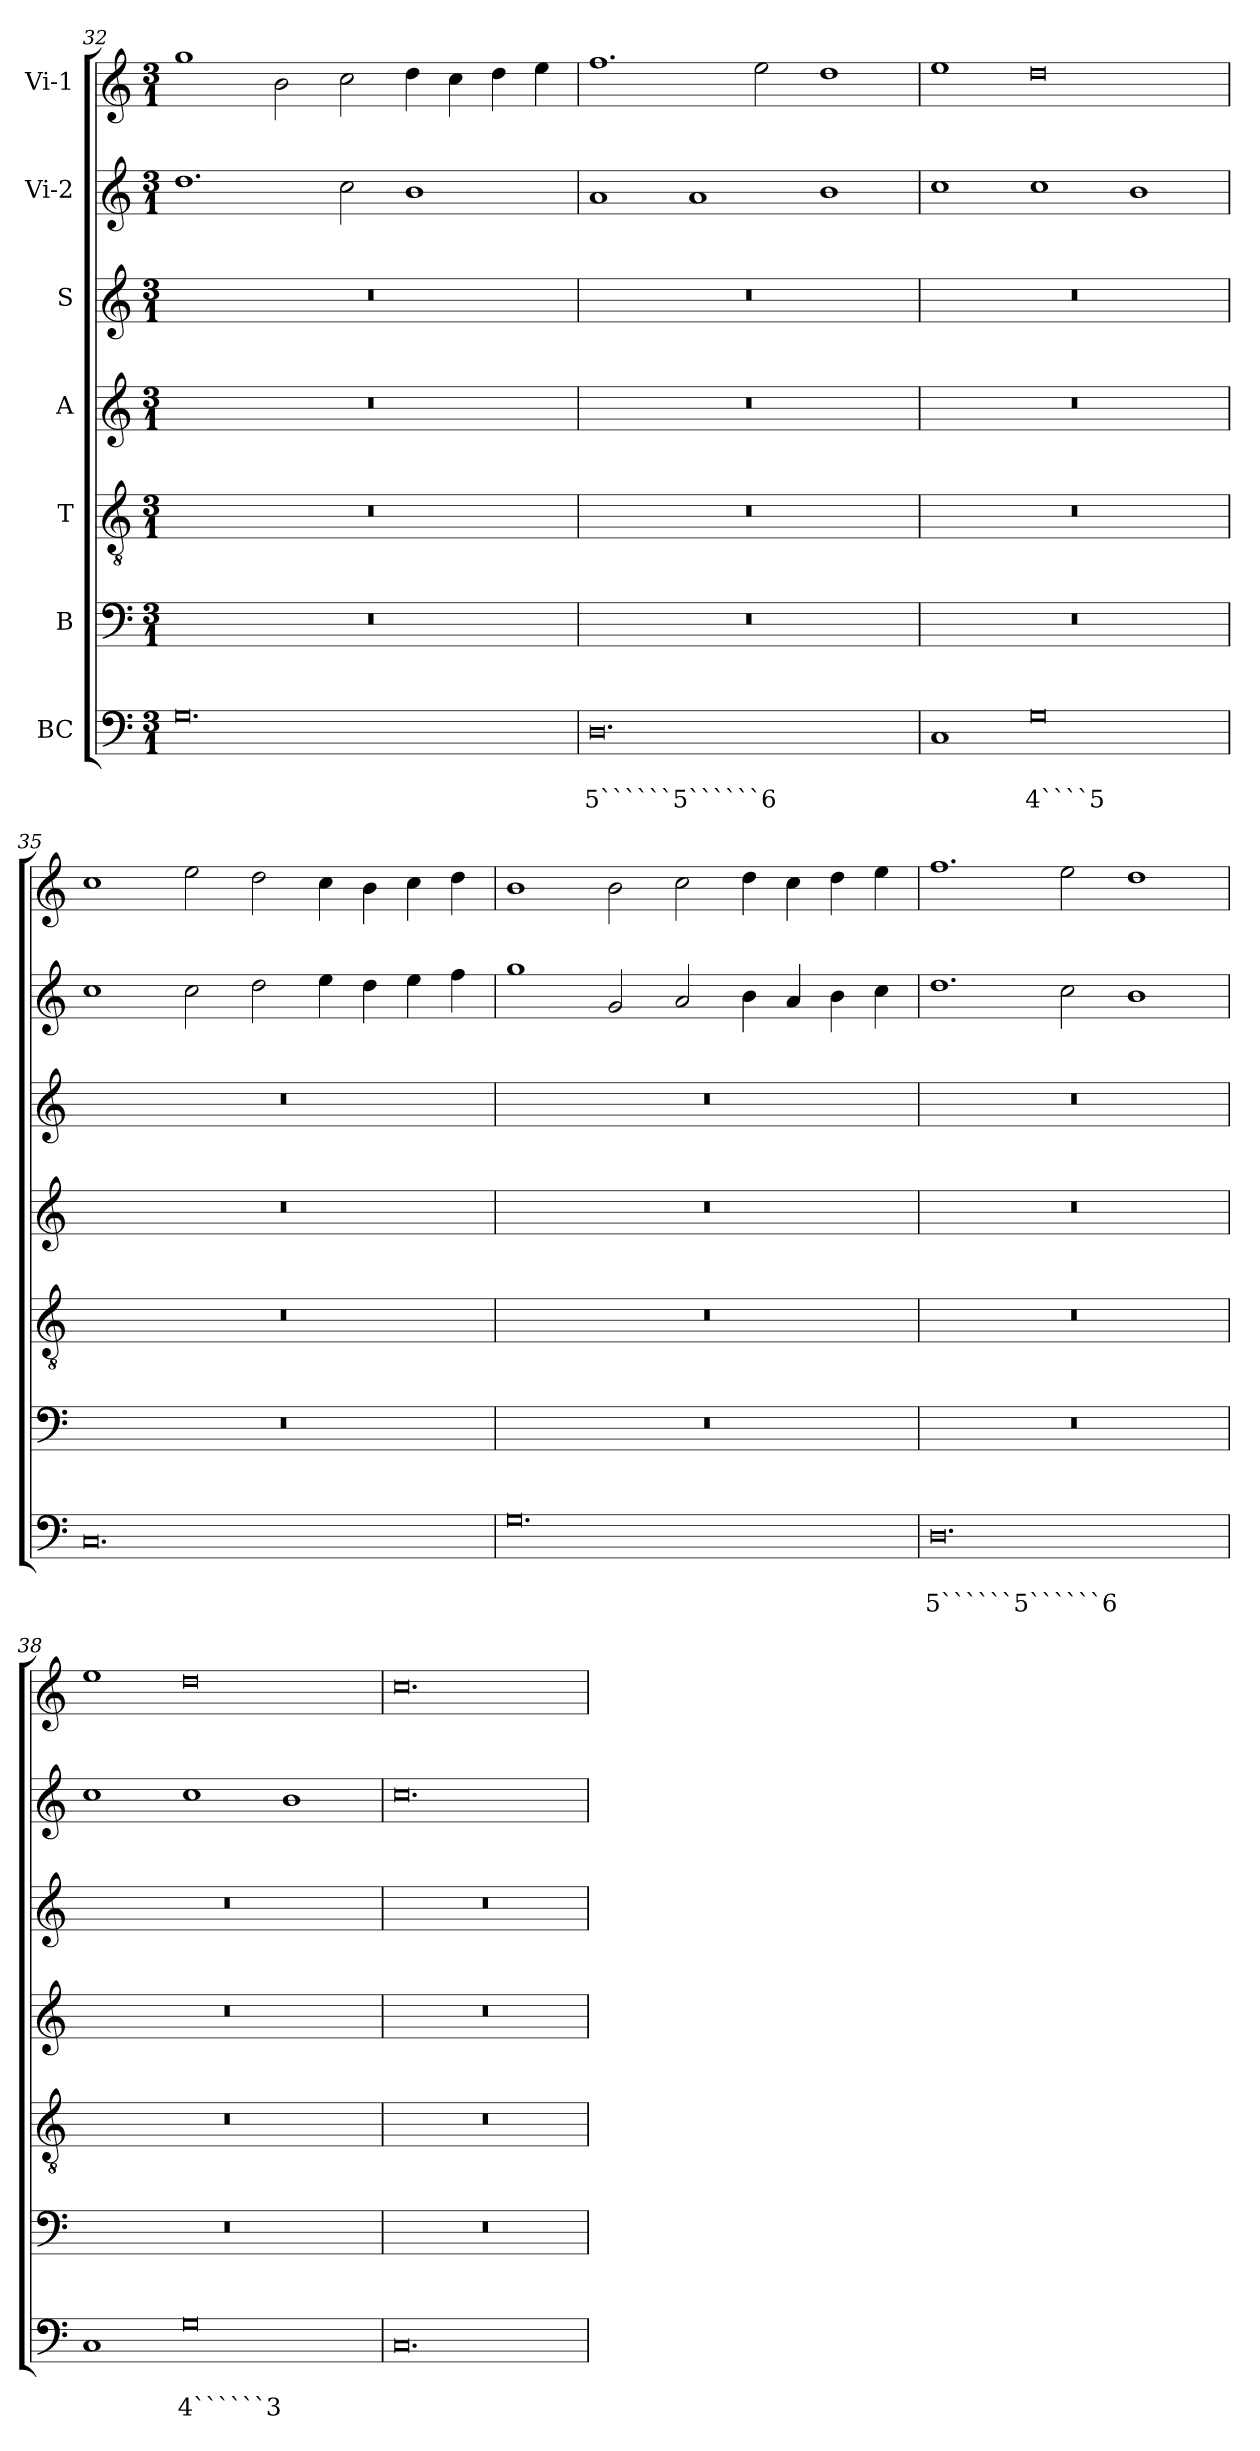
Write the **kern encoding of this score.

**kern	**text	**text	**kern	**kern	**kern	**kern	**kern	**kern
*part7	*part7	*part7	*part6	*part5	*part4	*part3	*part2	*part1
*staff7	*staff7	*staff7	*staff6	*staff5	*staff4	*staff3	*staff2	*staff1
*I"BC	*	*	*I"B	*I"T	*I"A	*I"S	*I"Vi-2	*I"Vi-1
*clefF4	*	*	*clefF4	*clefGv2	*clefG2	*clefG2	*clefG2	*clefG2
*k[]	*	*	*k[]	*k[]	*k[]	*k[]	*k[]	*k[]
*C:	*	*	*C:	*C:	*C:	*C:	*C:	*C:
*M3/1	*	*	*M3/1	*M3/1	*M3/1	*M3/1	*M3/1	*M3/1
=32	=32	=32	=32	=32	=32	=32	=32	=32
0.G	.	.	0.r	0.r	0.r	0.r	1.dd	1gg
.	.	.	.	.	.	.	.	2b\
.	.	.	.	.	.	.	2cc\	2cc\
.	.	.	.	.	.	.	1b	4dd\
.	.	.	.	.	.	.	.	4cc\
.	.	.	.	.	.	.	.	4dd\
.	.	.	.	.	.	.	.	4ee\
=33	=33	=33	=33	=33	=33	=33	=33	=33
!	!	!LO:LY:b	!	!	!	!	!	!
0.D	.	5``````5``````6	0.r	0.r	0.r	0.r	1a	1.ff
.	.	.	.	.	.	.	1a	.
.	.	.	.	.	.	.	.	2ee\
.	.	.	.	.	.	.	1b	1dd
!!LO:LB:g=z
=34	=34	=34	=34	=34	=34	=34	=34	=34
1C	.	.	0.r	0.r	0.r	0.r	1cc	1ee
!	!	!LO:LY:b	!	!	!	!	!	!
0G	.	4````5	.	.	.	.	1cc	0dd
.	.	.	.	.	.	.	1b	.
=35	=35	=35	=35	=35	=35	=35	=35	=35
0.C	.	.	0.r	0.r	0.r	0.r	1cc	1cc
.	.	.	.	.	.	.	2cc\	2ee\
.	.	.	.	.	.	.	2dd\	2dd\
.	.	.	.	.	.	.	4ee\	4cc\
.	.	.	.	.	.	.	4dd\	4b\
.	.	.	.	.	.	.	4ee\	4cc\
.	.	.	.	.	.	.	4ff\	4dd\
=36	=36	=36	=36	=36	=36	=36	=36	=36
0.G	.	.	0.r	0.r	0.r	0.r	1gg	1b
.	.	.	.	.	.	.	2g/	2b\
.	.	.	.	.	.	.	2a/	2cc\
.	.	.	.	.	.	.	4b\	4dd\
.	.	.	.	.	.	.	4a/	4cc\
.	.	.	.	.	.	.	4b\	4dd\
.	.	.	.	.	.	.	4cc\	4ee\
=37	=37	=37	=37	=37	=37	=37	=37	=37
!	!	!LO:LY:b	!	!	!	!	!	!
0.D	.	5``````5``````6	0.r	0.r	0.r	0.r	1.dd	1.ff
.	.	.	.	.	.	.	2cc\	2ee\
.	.	.	.	.	.	.	1b	1dd
=38	=38	=38	=38	=38	=38	=38	=38	=38
1C	.	.	0.r	0.r	0.r	0.r	1cc	1ee
!	!	!LO:LY:b	!	!	!	!	!	!
0G	.	4``````3	.	.	.	.	1cc	0dd
.	.	.	.	.	.	.	1b	.
=39	=39	=39	=39	=39	=39	=39	=39	=39
0.C	.	.	0.r	0.r	0.r	0.r	0.cc	0.cc
=	=	=	=	=	=	=	=	=
*-	*-	*-	*-	*-	*-	*-	*-	*-
